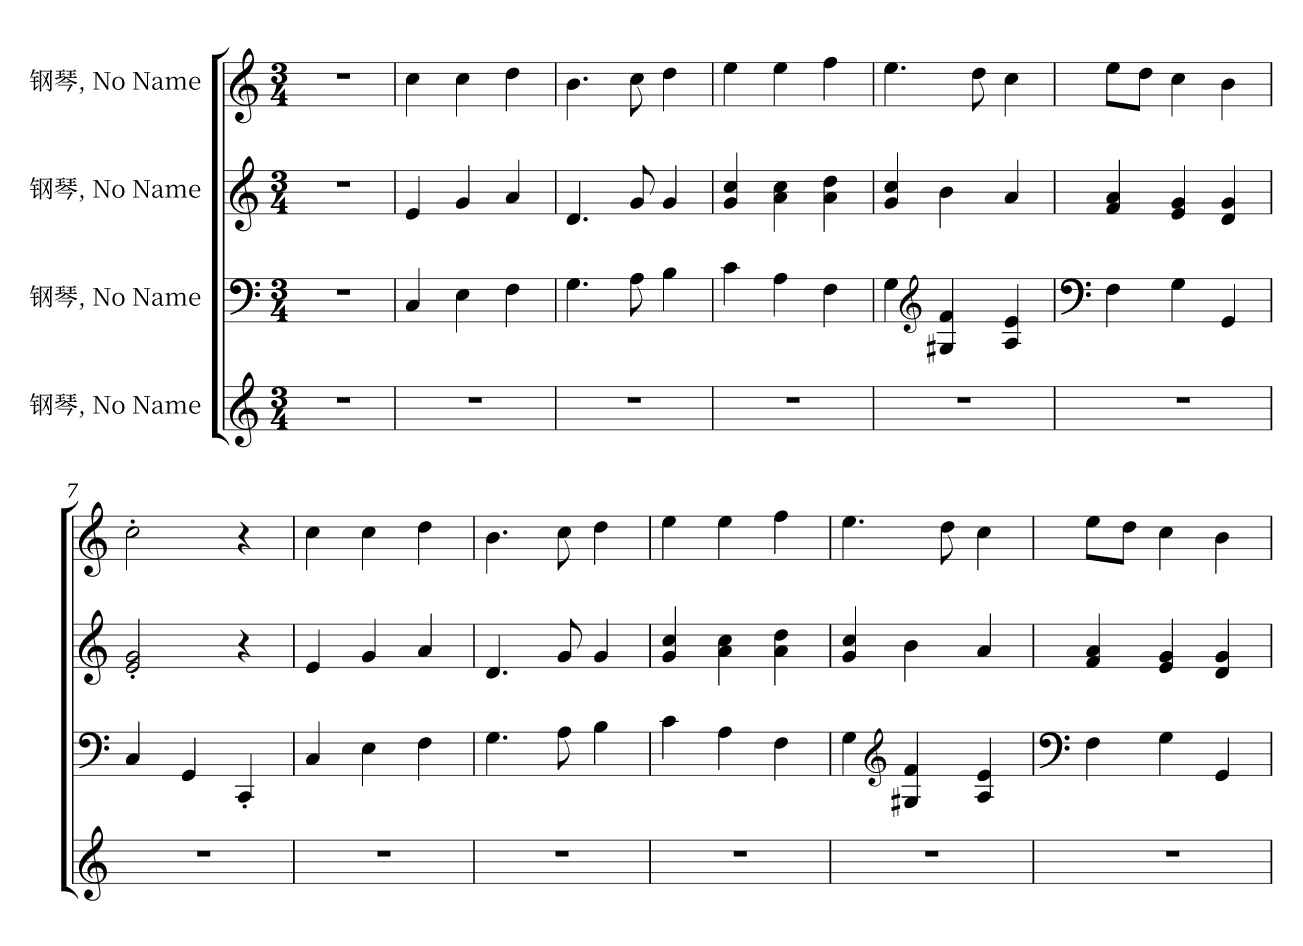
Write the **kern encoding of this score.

**kern	**kern	**kern	**kern
*part4	*part3	*part2	*part1
*staff4	*staff3	*staff2	*staff1
*I"钢琴, No Name	*I"钢琴, No Name	*I"钢琴, No Name	*I"钢琴, No Name
*clefG2	*clefF4	*clefG2	*clefG2
*k[]	*k[]	*k[]	*k[]
*M3/4	*M3/4	*M3/4	*M3/4
*MM120	*MM120	*MM120	*MM120
=1	=1	=1	=1
2.r	2.r	2.r	2.r
=2	=2	=2	=2
*	*	*	*MM63
2.r	4C/	4e/	4cc\
.	4E\	4g/	4cc\
.	4F\	4a/	4dd\
=3	=3	=3	=3
2.r	4.G\	4.d/	4.b\
.	8A\	8g/	8cc\
.	4B\	4g/	4dd\
=4	=4	=4	=4
*	*	*	*MM60
2.r	4c\	4g/ 4cc/	4ee\
.	4A\	4a\ 4cc\	4ee\
.	4F\	4a\ 4dd\	4ff\
=5	=5	=5	=5
2.r	4G\	4g/ 4cc/	4.ee\
*	*clefG2	*	*
.	4G#X/ 4f/	4b\	.
*	*	*	*MM60
.	.	.	8dd\
.	4A/ 4e/	4a/	4cc\
=6	=6	=6	=6
*	*clefF4	*	*
*	*	*	*MM60
2.r	4F\	4f/ 4a/	8ee\L
.	.	.	8dd\J
.	4G\	4e/ 4g/	4cc\
.	4GG/	4d/ 4g/	4b\
=7	=7	=7	=7
2.r	4C/	2e/' 2g/'	2cc'\
.	4GG/	.	.
*	*	*	*MM40
.	4CC'/	4r	4r
=8	=8	=8	=8
*	*	*	*MM63
2.r	4C/	4e/	4cc\
.	4E\	4g/	4cc\
*	*	*	*MM60
.	4F\	4a/	4dd\
!!LO:LB:g=z
=9	=9	=9	=9
2.r	4.G\	4.d/	4.b\
.	8A\	8g/	8cc\
.	4B\	4g/	4dd\
=10	=10	=10	=10
*	*	*	*MM60
2.r	4c\	4g/ 4cc/	4ee\
.	4A\	4a\ 4cc\	4ee\
.	4F\	4a\ 4dd\	4ff\
=11	=11	=11	=11
2.r	4G\	4g/ 4cc/	4.ee\
*	*clefG2	*	*
.	4G#X/ 4f/	4b\	.
*	*	*	*MM60
.	.	.	8dd\
.	4A/ 4e/	4a/	4cc\
=12	=12	=12	=12
*	*clefF4	*	*
*	*	*	*MM60
2.r	4F\	4f/ 4a/	8ee\L
.	.	.	8dd\J
.	4G\	4e/ 4g/	4cc\
.	4GG/	4d/ 4g/	4b\
=	=	=	=
*-	*-	*-	*-
